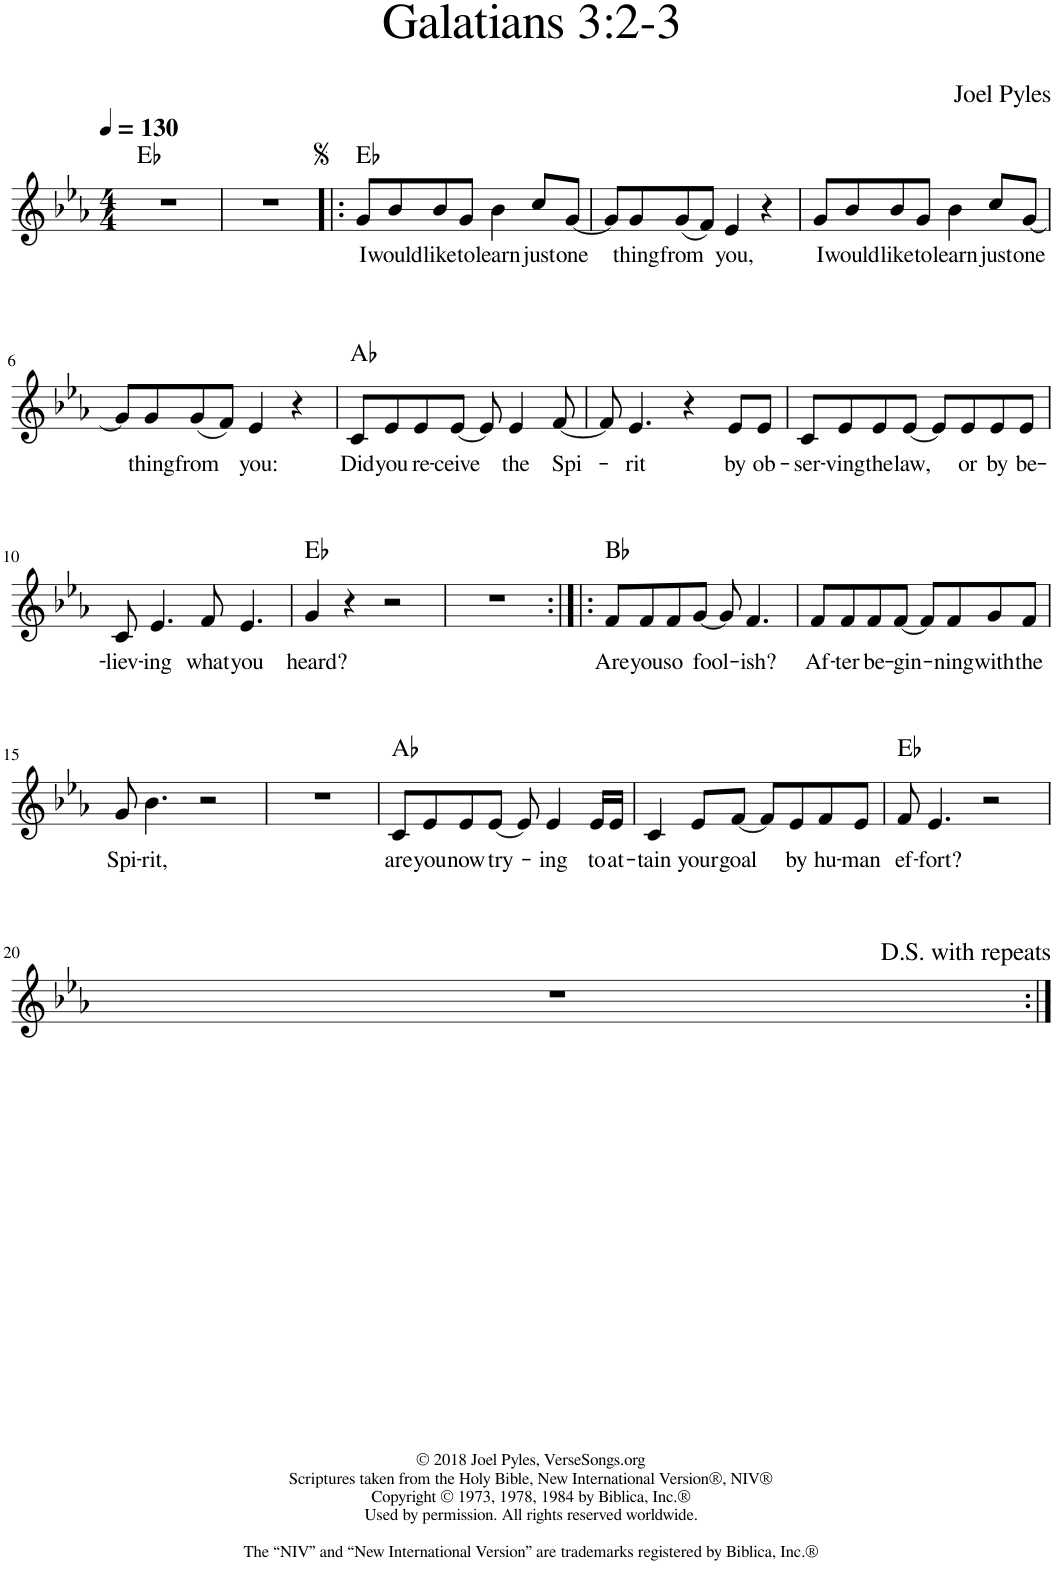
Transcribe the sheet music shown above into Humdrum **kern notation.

**kern	**text	**harte
*part1	*part1	*part1
*staff1	*staff1	*
*I"Piano	*	*
*I'Pno.	*	*
*clefG2	*	*
*k[b-e-a-]	*	*
*M4/4	*	*
*MM130	*	*
=1	=1	=1
1r	.	Eb:maj
=2	=2	=2
1r	.	.
=3!|:	=3!|:	=3!|:
!	!LO:LY:b	!
8g/L	I	Eb:maj
!	!LO:LY:b	!
8b-/	would	.
!	!LO:LY:b	!
8b-/	like	.
!	!LO:LY:b	!
8g/J	to	.
!	!LO:LY:b	!
4b-\	learn	.
!	!LO:LY:b	!
8cc/L	just	.
!	!LO:LY:b	!
[8g/J	one	.
=4	=4	=4
8g/L]	.	.
!	!LO:LY:b	!
8g/	thing	.
!	!LO:LY:b	!
(8g/	from	.
8f/J)	.	.
!	!LO:LY:b	!
4e-/	you,	.
4r	.	.
=5	=5	=5
!	!LO:LY:b	!
8g/L	I	.
!	!LO:LY:b	!
8b-/	would	.
!	!LO:LY:b	!
8b-/	like	.
!	!LO:LY:b	!
8g/J	to	.
!	!LO:LY:b	!
4b-\	learn	.
!	!LO:LY:b	!
8cc/L	just	.
!	!LO:LY:b	!
[8g/J	one	.
!!LO:LB:g=z
=6	=6	=6
8g/L]	.	.
!	!LO:LY:b	!
8g/	thing	.
!	!LO:LY:b	!
(8g/	from	.
8f/J)	.	.
!	!LO:LY:b	!
4e-/	you:	.
4r	.	.
=7	=7	=7
!	!LO:LY:b	!
8c/L	Did	Ab:maj
!	!LO:LY:b	!
8e-/	you	.
!	!LO:LY:b	!
8e-/	re-	.
!	!LO:LY:b	!
[8e-/J	-ceive	.
8e-/]	.	.
!	!LO:LY:b	!
4e-/	the	.
!	!LO:LY:b	!
[8f/	Spi-	.
=8	=8	=8
8f/]	.	.
!	!LO:LY:b	!
4.e-/	-rit	.
4r	.	.
!	!LO:LY:b	!
8e-/L	by	.
!	!LO:LY:b	!
8e-/J	ob-	.
=9	=9	=9
!	!LO:LY:b	!
8c/L	-ser-	.
!	!LO:LY:b	!
8e-/	-ving	.
!	!LO:LY:b	!
8e-/	the	.
!	!LO:LY:b	!
[8e-/J	law,	.
8e-/L]	.	.
!	!LO:LY:b	!
8e-/	or	.
!	!LO:LY:b	!
8e-/	by	.
!	!LO:LY:b	!
8e-/J	be-	.
!!LO:LB:g=z
=10	=10	=10
!	!LO:LY:b	!
8c/	-liev-	.
!	!LO:LY:b	!
4.e-/	-ing	.
!	!LO:LY:b	!
8f/	what	.
!	!LO:LY:b	!
4.e-/	you	.
=11	=11	=11
!	!LO:LY:b	!
4g/	heard?	Eb:maj
4r	.	.
2r	.	.
=12	=12	=12
1r	.	.
=13:|!|:	=13:|!|:	=13:|!|:
!	!LO:LY:b	!
8f/L	Are	Bb:maj
!	!LO:LY:b	!
8f/	you	.
!	!LO:LY:b	!
8f/	so	.
!	!LO:LY:b	!
[8g/J	fool-	.
8g/]	.	.
!	!LO:LY:b	!
4.f/	-ish?	.
=14	=14	=14
!	!LO:LY:b	!
8f/L	Af-	.
!	!LO:LY:b	!
8f/	-ter	.
!	!LO:LY:b	!
8f/	be-	.
!	!LO:LY:b	!
[8f/J	-gin-	.
8f/L]	.	.
!	!LO:LY:b	!
8f/	-ning	.
!	!LO:LY:b	!
8g/	with	.
!	!LO:LY:b	!
8f/J	the	.
!!LO:LB:g=z
=15	=15	=15
!	!LO:LY:b	!
8g/	Spi-	.
!	!LO:LY:b	!
4.b-\	-rit,	.
2r	.	.
=16	=16	=16
1r	.	.
=17	=17	=17
!	!LO:LY:b	!
8c/L	are	Ab:maj
!	!LO:LY:b	!
8e-/	you	.
!	!LO:LY:b	!
8e-/	now	.
!	!LO:LY:b	!
[8e-/J	try-	.
8e-/]	.	.
!	!LO:LY:b	!
4e-/	-ing	.
!	!LO:LY:b	!
16e-/LL	to	.
!	!LO:LY:b	!
16e-/JJ	at-	.
=18	=18	=18
!	!LO:LY:b	!
4c/	-tain	.
!	!LO:LY:b	!
8e-/L	your	.
!	!LO:LY:b	!
[8f/J	goal	.
8f/L]	.	.
!	!LO:LY:b	!
8e-/	by	.
!	!LO:LY:b	!
8f/	hu-	.
!	!LO:LY:b	!
8e-/J	-man	.
=19	=19	=19
!	!LO:LY:b	!
8f/	ef-	Eb:maj
!	!LO:LY:b	!
4.e-/	-fort?	.
2r	.	.
!!LO:LB:g=z
=20	=20	=20
1r	.	.
=:|!	=:|!	=:|!
*-	*-	*-
